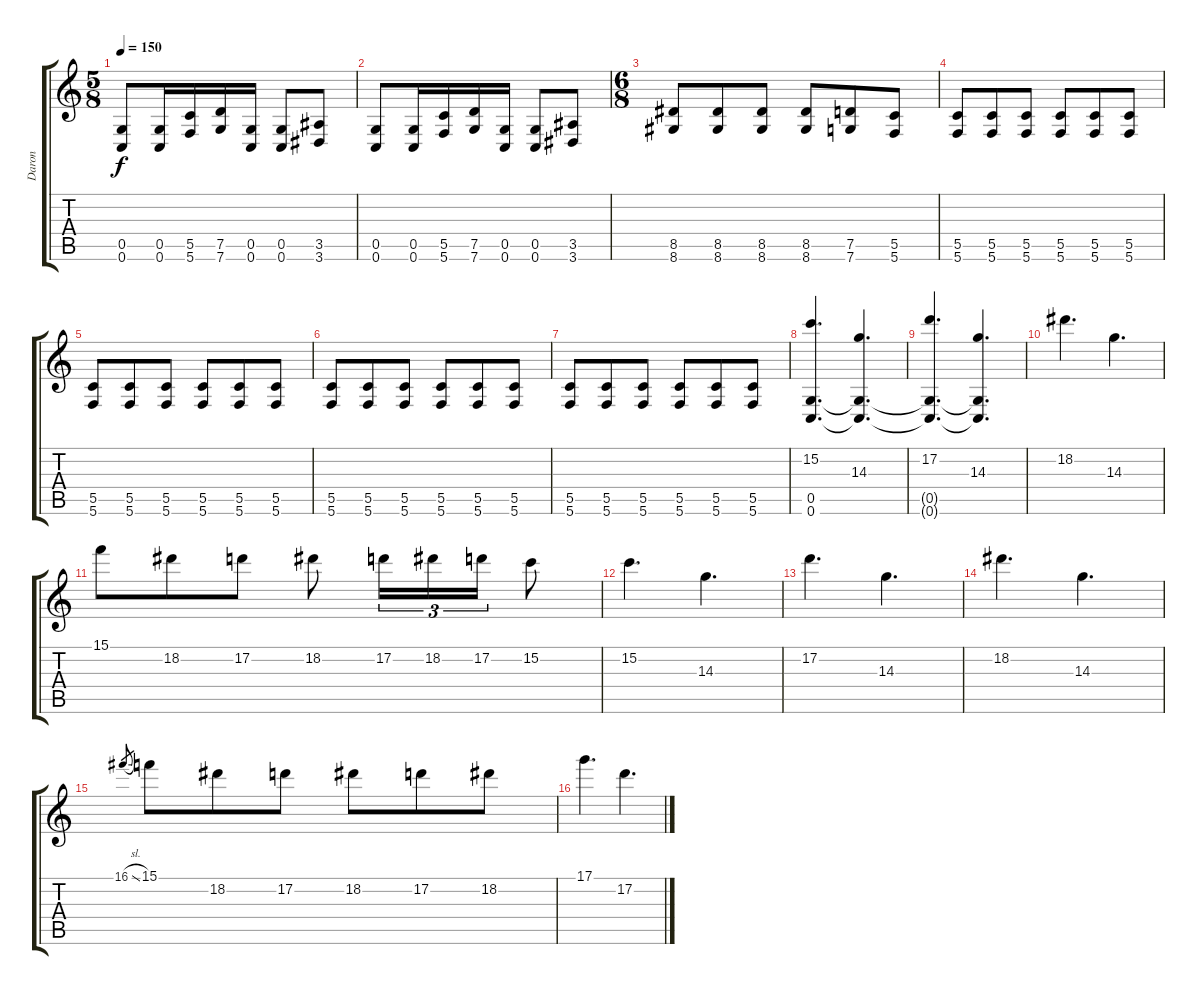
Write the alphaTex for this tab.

\track ("Daron" "Daron") {instrument overdrivenguitar}
\staff {score tabs}
\tuning (D4 A3 F3 C3 G2 C2) {hide}
\ts (5 8)
\tempo 150
\clef g2
\ks c
(0.5 0.6).8{dy f} (0.5 0.6).16 (5.5 5.6).16 (7.5 7.6).16 (0.5 0.6).16 (0.5 0.6).8 (3.5 3.6).8 |
(0.5 0.6).8 (0.5 0.6).16 (5.5 5.6).16 (7.5 7.6).16 (0.5 0.6).16 (0.5 0.6).8 (3.5 3.6).8 |
\ts (6 8)
(8.5 8.6).8 (8.5 8.6).8 (8.5 8.6).8 (8.5 8.6).8 (7.5 7.6).8 (5.5 5.6).8 |
(5.5 5.6).8 (5.5 5.6).8 (5.5 5.6).8 (5.5 5.6).8 (5.5 5.6).8 (5.5 5.6).8 |
(5.5 5.6).8 (5.5 5.6).8 (5.5 5.6).8 (5.5 5.6).8 (5.5 5.6).8 (5.5 5.6).8 |
(5.5 5.6).8 (5.5 5.6).8 (5.5 5.6).8 (5.5 5.6).8 (5.5 5.6).8 (5.5 5.6).8 |
(5.5 5.6).8 (5.5 5.6).8 (5.5 5.6).8 (5.5 5.6).8 (5.5 5.6).8 (5.5 5.6).8 |
(15.2 0.5 0.6).4{d} (14.3 0.5{t} 0.6{t}).4{d} |
(17.2 0.5{t} 0.6{t}).4{d} (14.3 0.5{t} 0.6{t}).4{d} |
18.2.4{d} 14.3.4{d} |
15.1.8 18.2.8 17.2.8 18.2.8 17.2.16{tu (3 2)} 18.2.16{tu (3 2)} 17.2.16{tu (3 2)} 15.2.8 |
15.2.4{d} 14.3.4{d} |
17.2.4{d} 14.3.4{d} |
18.2.4{d} 14.3.4{d} |
16.1{sl}.8{gr} 15.1.8 18.2.8 17.2.8 18.2.8 17.2.8 18.2.8 |
17.1.4{d} 17.2.4{d}
